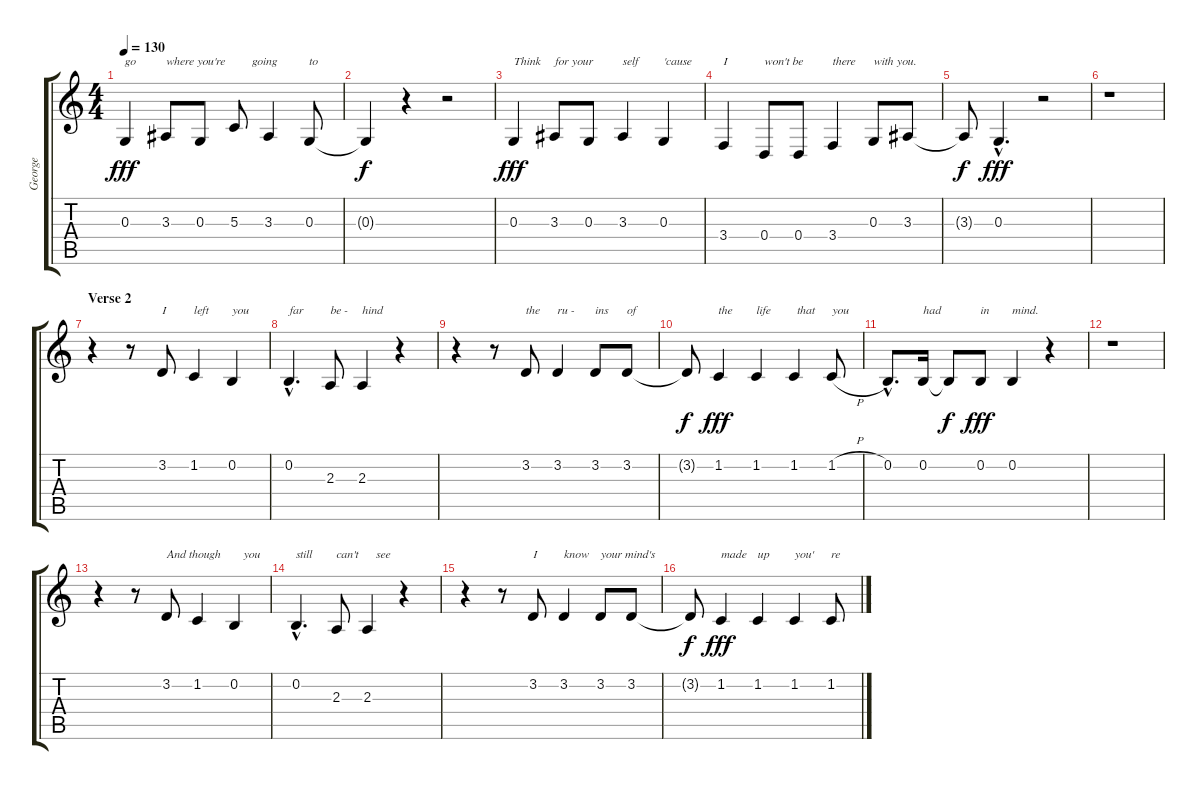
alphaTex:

\track ("George" "George") {instrument altosax}
\staff {score tabs}
\tuning (E4 B3 G3 D3 A2 E2) {hide}
\ts (4 4)
\tempo 130
\clef g2
\ks c
0.3.4{txt "go" dy fff} 3.3.8{txt "where you're"} 0.3.8 5.3.8{txt "      going"} 3.3.4 0.3.8{txt "to"} |
0.3{t}.4{dy f} r.4 r.2 |
0.3.4{txt "Think" dy fff} 3.3.8{txt "for your"} 0.3.8 3.3.4{txt "self"} 0.3.4{txt "'cause"} |
3.4.4{txt "I"} 0.4.8{txt "won't be"} 0.4.8 3.4.4{txt "there"} 0.3.8{txt "with you."} 3.3.8 |
3.3{t}.8{dy f} 0.3{hac}.4{d dy fff} r.2 |
r.1 |
\section ("" "Verse 2")
r.4 r.8 3.2.8{txt "I"} 1.2.4{txt "left"} 0.2.4{txt "you"} |
0.2{hac}.4{d txt "far"} 2.3.8{txt "be -"} 2.3.4{txt "hind"} r.4 |
r.4 r.8 3.2.8{txt "the"} 3.2.4{txt "ru -"} 3.2.8{txt "ins"} 3.2.8{txt "of"} |
3.2{t}.8{dy f} 1.2.4{txt "the" dy fff} 1.2.4{txt "life"} 1.2.4{txt " that"} 1.2{h}.8{txt "you"} |
0.2{hac}.8{d} 0.2.16{txt "had"} 0.2{t}.8{dy f} 0.2.8{txt "in" dy fff} 0.2.4{txt "mind."} r.4 |
r.1 |
r.4 r.8 3.2.8{txt "And though"} 1.2.4{txt " "} 0.2.4{txt "   you"} |
0.2{hac}.4{d txt "still"} 2.3.8{txt "can't"} 2.3.4{txt "   see"} r.4 |
r.4 r.8 3.2.8{txt "I"} 3.2.4{txt "know"} 3.2.8{txt "your mind's"} 3.2.8 |
3.2{t}.8{dy f} 1.2.4{txt "made" dy fff} 1.2.4{txt "up"} 1.2.4{txt "you' "} 1.2{h}.8{txt "re"}
